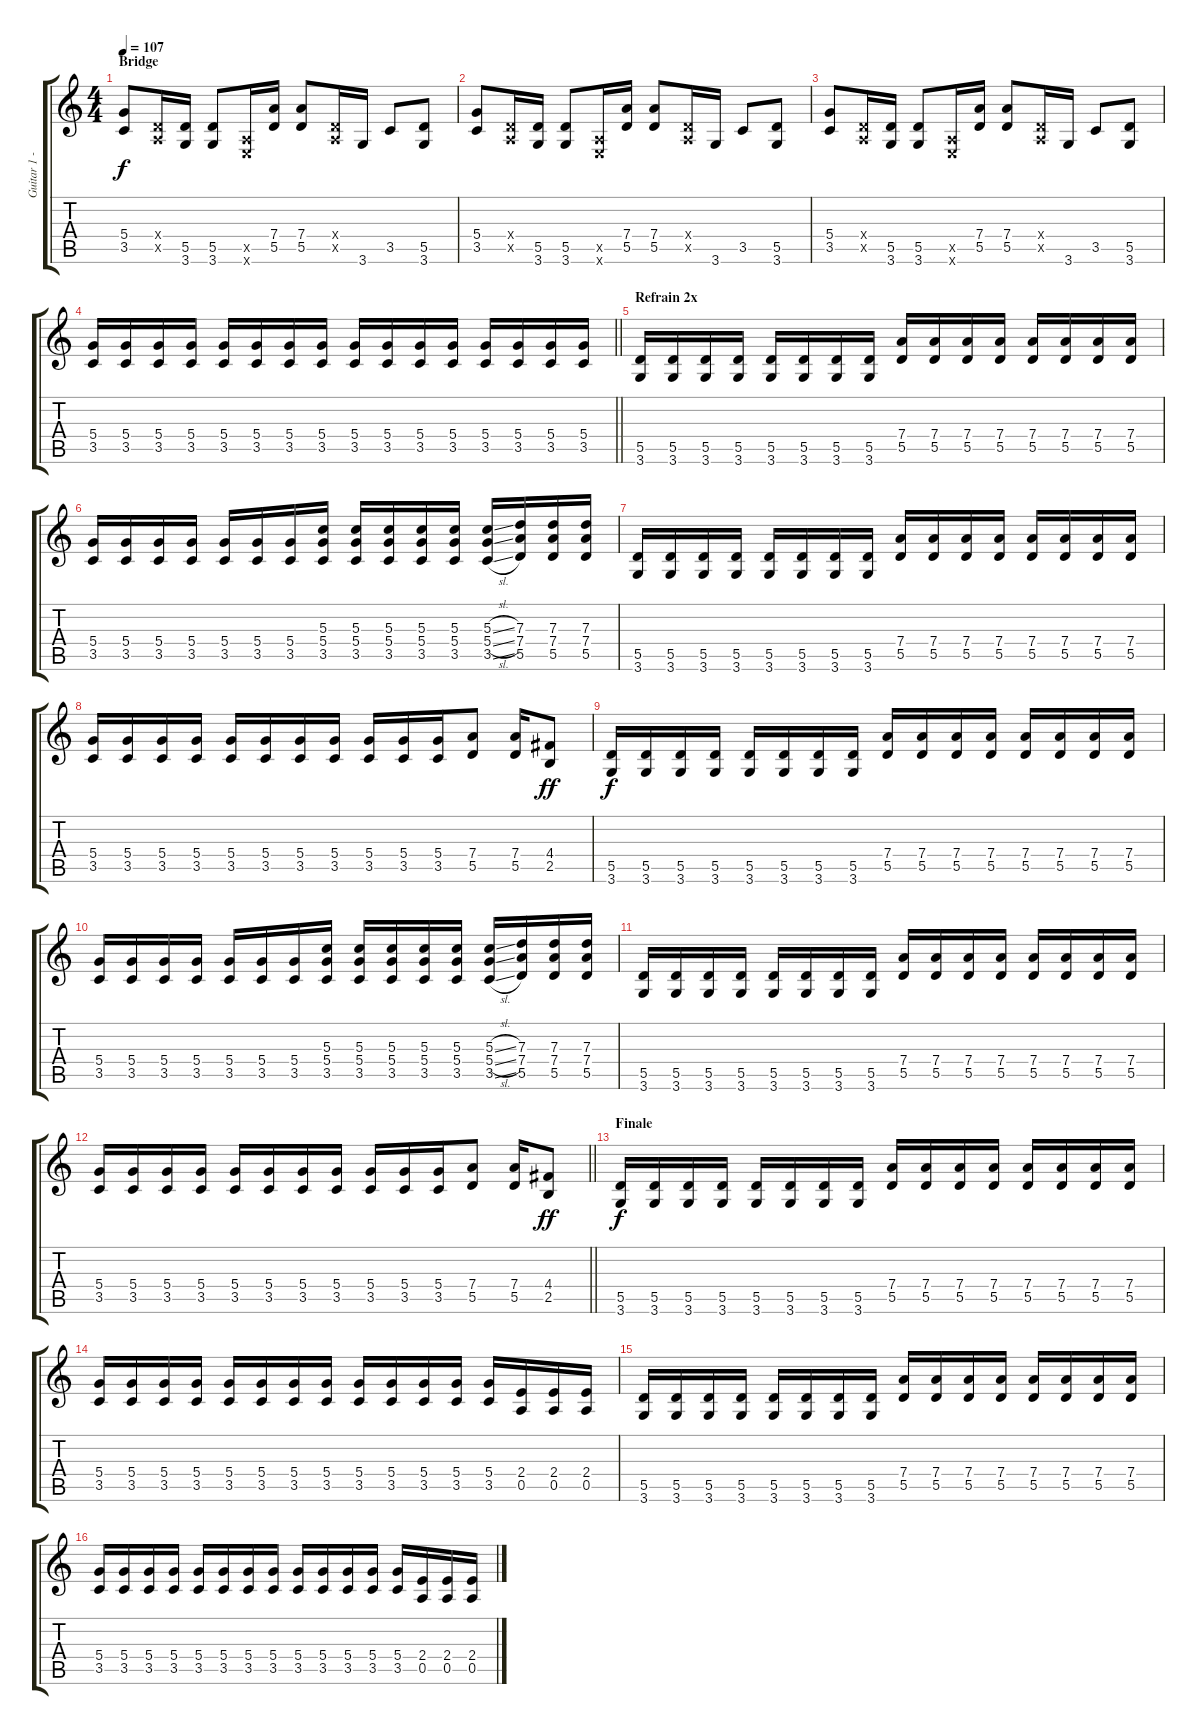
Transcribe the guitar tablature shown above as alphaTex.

\track ("Guitar 1 - Stephen Egerton" "Guitar 1 -") {instrument overdrivenguitar}
\staff {score tabs}
\tuning (E4 B3 G3 D3 A2 E2) {hide}
\ts (4 4)
\section ("" "Bridge")
\tempo 107
\clef g2
\ks c
(5.4 3.5).8{dy f} (0.4{x} 0.5{x}).16 (5.5 3.6).16 (5.5 3.6).8 (0.5{x} 0.6{x}).16 (7.4 5.5).16 (7.4 5.5).8 (0.4{x} 0.5{x}).16 3.6.16 3.5.8 (5.5 3.6).8 |
(5.4 3.5).8 (0.4{x} 0.5{x}).16 (5.5 3.6).16 (5.5 3.6).8 (0.5{x} 0.6{x}).16 (7.4 5.5).16 (7.4 5.5).8 (0.4{x} 0.5{x}).16 3.6.16 3.5.8 (5.5 3.6).8 |
(5.4 3.5).8 (0.4{x} 0.5{x}).16 (5.5 3.6).16 (5.5 3.6).8 (0.5{x} 0.6{x}).16 (7.4 5.5).16 (7.4 5.5).8 (0.4{x} 0.5{x}).16 3.6.16 3.5.8 (5.5 3.6).8 |
\barLineRight lightlight
(5.4 3.5).16 (5.4 3.5).16 (5.4 3.5).16 (5.4 3.5).16 (5.4 3.5).16 (5.4 3.5).16 (5.4 3.5).16 (5.4 3.5).16 (5.4 3.5).16 (5.4 3.5).16 (5.4 3.5).16 (5.4 3.5).16 (5.4 3.5).16 (5.4 3.5).16 (5.4 3.5).16 (5.4 3.5).16 |
\section ("" "Refrain 2x")
(5.5 3.6).16 (5.5 3.6).16 (5.5 3.6).16 (5.5 3.6).16 (5.5 3.6).16 (5.5 3.6).16 (5.5 3.6).16 (5.5 3.6).16 (7.4 5.5).16 (7.4 5.5).16 (7.4 5.5).16 (7.4 5.5).16 (7.4 5.5).16 (7.4 5.5).16 (7.4 5.5).16 (7.4 5.5).16 |
(5.4 3.5).16 (5.4 3.5).16 (5.4 3.5).16 (5.4 3.5).16 (5.4 3.5).16 (5.4 3.5).16 (5.4 3.5).16 (5.3 5.4 3.5).16 (5.3 5.4 3.5).16 (5.3 5.4 3.5).16 (5.3 5.4 3.5).16 (5.3 5.4 3.5).16 (5.3{sl} 5.4{sl} 3.5{sl}).16 (7.3 7.4 5.5).16 (7.3 7.4 5.5).16 (7.3 7.4 5.5).16 |
(5.5 3.6).16 (5.5 3.6).16 (5.5 3.6).16 (5.5 3.6).16 (5.5 3.6).16 (5.5 3.6).16 (5.5 3.6).16 (5.5 3.6).16 (7.4 5.5).16 (7.4 5.5).16 (7.4 5.5).16 (7.4 5.5).16 (7.4 5.5).16 (7.4 5.5).16 (7.4 5.5).16 (7.4 5.5).16 |
(5.4 3.5).16 (5.4 3.5).16 (5.4 3.5).16 (5.4 3.5).16 (5.4 3.5).16 (5.4 3.5).16 (5.4 3.5).16 (5.4 3.5).16 (5.4 3.5).16 (5.4 3.5).16 (5.4 3.5).16 (7.4 5.5).8 (7.4 5.5).16 (4.4 2.5).8{dy ff} |
(5.5 3.6).16{dy f} (5.5 3.6).16 (5.5 3.6).16 (5.5 3.6).16 (5.5 3.6).16 (5.5 3.6).16 (5.5 3.6).16 (5.5 3.6).16 (7.4 5.5).16 (7.4 5.5).16 (7.4 5.5).16 (7.4 5.5).16 (7.4 5.5).16 (7.4 5.5).16 (7.4 5.5).16 (7.4 5.5).16 |
(5.4 3.5).16 (5.4 3.5).16 (5.4 3.5).16 (5.4 3.5).16 (5.4 3.5).16 (5.4 3.5).16 (5.4 3.5).16 (5.3 5.4 3.5).16 (5.3 5.4 3.5).16 (5.3 5.4 3.5).16 (5.3 5.4 3.5).16 (5.3 5.4 3.5).16 (5.3{sl} 5.4{sl} 3.5{sl}).16 (7.3 7.4 5.5).16 (7.3 7.4 5.5).16 (7.3 7.4 5.5).16 |
(5.5 3.6).16 (5.5 3.6).16 (5.5 3.6).16 (5.5 3.6).16 (5.5 3.6).16 (5.5 3.6).16 (5.5 3.6).16 (5.5 3.6).16 (7.4 5.5).16 (7.4 5.5).16 (7.4 5.5).16 (7.4 5.5).16 (7.4 5.5).16 (7.4 5.5).16 (7.4 5.5).16 (7.4 5.5).16 |
\barLineRight lightlight
(5.4 3.5).16 (5.4 3.5).16 (5.4 3.5).16 (5.4 3.5).16 (5.4 3.5).16 (5.4 3.5).16 (5.4 3.5).16 (5.4 3.5).16 (5.4 3.5).16 (5.4 3.5).16 (5.4 3.5).16 (7.4 5.5).8 (7.4 5.5).16 (4.4 2.5).8{dy ff} |
\section ("" "Finale")
(5.5 3.6).16{dy f} (5.5 3.6).16 (5.5 3.6).16 (5.5 3.6).16 (5.5 3.6).16 (5.5 3.6).16 (5.5 3.6).16 (5.5 3.6).16 (7.4 5.5).16 (7.4 5.5).16 (7.4 5.5).16 (7.4 5.5).16 (7.4 5.5).16 (7.4 5.5).16 (7.4 5.5).16 (7.4 5.5).16 |
(5.4 3.5).16 (5.4 3.5).16 (5.4 3.5).16 (5.4 3.5).16 (5.4 3.5).16 (5.4 3.5).16 (5.4 3.5).16 (5.4 3.5).16 (5.4 3.5).16 (5.4 3.5).16 (5.4 3.5).16 (5.4 3.5).16 (5.4 3.5).16 (2.4 0.5).16 (2.4 0.5).16 (2.4 0.5).16 |
(5.5 3.6).16 (5.5 3.6).16 (5.5 3.6).16 (5.5 3.6).16 (5.5 3.6).16 (5.5 3.6).16 (5.5 3.6).16 (5.5 3.6).16 (7.4 5.5).16 (7.4 5.5).16 (7.4 5.5).16 (7.4 5.5).16 (7.4 5.5).16 (7.4 5.5).16 (7.4 5.5).16 (7.4 5.5).16 |
(5.4 3.5).16 (5.4 3.5).16 (5.4 3.5).16 (5.4 3.5).16 (5.4 3.5).16 (5.4 3.5).16 (5.4 3.5).16 (5.4 3.5).16 (5.4 3.5).16 (5.4 3.5).16 (5.4 3.5).16 (5.4 3.5).16 (5.4 3.5).16 (2.4 0.5).16 (2.4 0.5).16 (2.4 0.5).16
